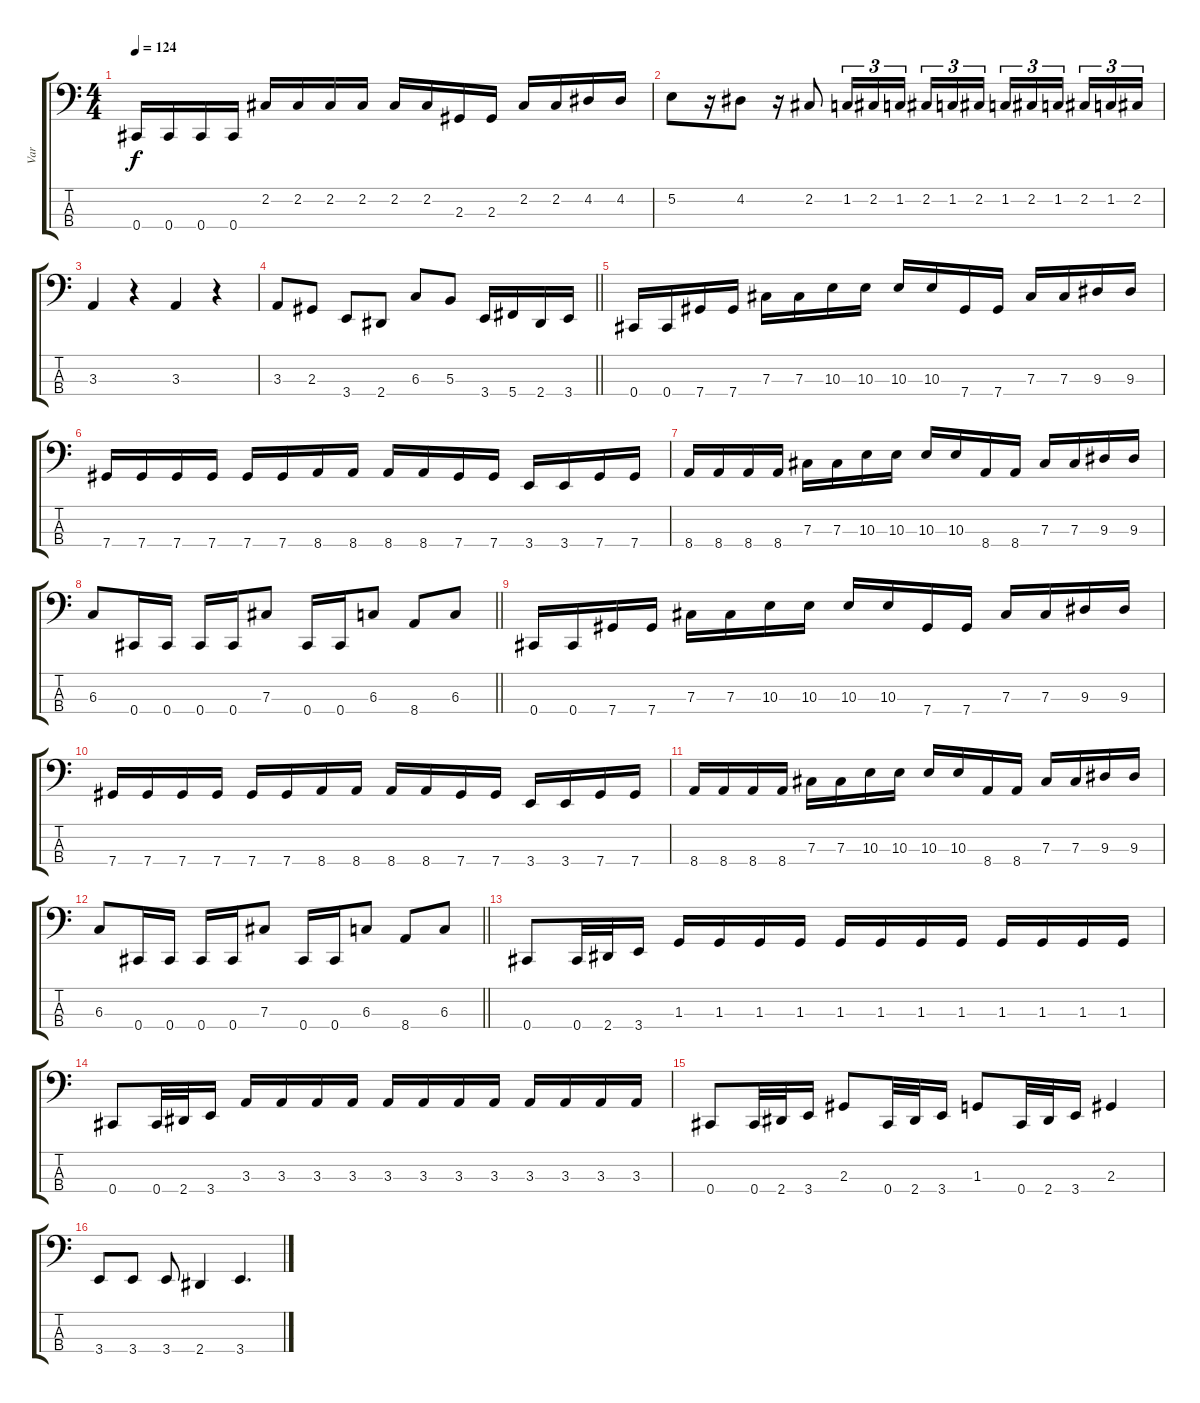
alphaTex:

\track ("Var" "Var") {instrument electricbasspick}
\staff {score tabs}
\tuning (E2 B1 Gb1 Db1) {hide}
\ts (4 4)
\tempo 124
\clef f4
\ks c
0.4.16{dy f} 0.4.16 0.4.16 0.4.16 2.2.16 2.2.16 2.2.16 2.2.16 2.2.16 2.2.16 2.3.16 2.3.16 2.2.16 2.2.16 4.2.16 4.2.16 |
5.2.8 r.16 4.2.8 r.16 2.2.8 1.2.16{tu (3 2)} 2.2.16{tu (3 2)} 1.2.16{tu (3 2) beam splitsecondary} 2.2.16{tu (3 2)} 1.2.16{tu (3 2)} 2.2.16{tu (3 2)} 1.2.16{tu (3 2)} 2.2.16{tu (3 2)} 1.2.16{tu (3 2) beam splitsecondary} 2.2.16{tu (3 2)} 1.2.16{tu (3 2)} 2.2.16{tu (3 2)} |
3.3.4 r.4 3.3.4 r.4 |
\barLineRight lightlight
3.3.8 2.3.8 3.4.8 2.4.8 6.3.8 5.3.8 3.4.16 5.4.16 2.4.16 3.4.16 |
0.4.16 0.4.16 7.4.16 7.4.16 7.3.16 7.3.16 10.3.16 10.3.16 10.3.16 10.3.16 7.4.16 7.4.16 7.3.16 7.3.16 9.3.16 9.3.16 |
7.4.16 7.4.16 7.4.16 7.4.16 7.4.16 7.4.16 8.4.16 8.4.16 8.4.16 8.4.16 7.4.16 7.4.16 3.4.16 3.4.16 7.4.16 7.4.16 |
8.4.16 8.4.16 8.4.16 8.4.16 7.3.16 7.3.16 10.3.16 10.3.16 10.3.16 10.3.16 8.4.16 8.4.16 7.3.16 7.3.16 9.3.16 9.3.16 |
\barLineRight lightlight
6.3.8 0.4.16 0.4.16 0.4.16 0.4.16 7.3.8 0.4.16 0.4.16 6.3.8 8.4.8 6.3.8 |
0.4.16 0.4.16 7.4.16 7.4.16 7.3.16 7.3.16 10.3.16 10.3.16 10.3.16 10.3.16 7.4.16 7.4.16 7.3.16 7.3.16 9.3.16 9.3.16 |
7.4.16 7.4.16 7.4.16 7.4.16 7.4.16 7.4.16 8.4.16 8.4.16 8.4.16 8.4.16 7.4.16 7.4.16 3.4.16 3.4.16 7.4.16 7.4.16 |
8.4.16 8.4.16 8.4.16 8.4.16 7.3.16 7.3.16 10.3.16 10.3.16 10.3.16 10.3.16 8.4.16 8.4.16 7.3.16 7.3.16 9.3.16 9.3.16 |
\barLineRight lightlight
6.3.8 0.4.16 0.4.16 0.4.16 0.4.16 7.3.8 0.4.16 0.4.16 6.3.8 8.4.8 6.3.8 |
0.4.8 0.4.32 2.4.32 3.4.16 1.3.16 1.3.16 1.3.16 1.3.16 1.3.16 1.3.16 1.3.16 1.3.16 1.3.16 1.3.16 1.3.16 1.3.16 |
0.4.8 0.4.32 2.4.32 3.4.16 3.3.16 3.3.16 3.3.16 3.3.16 3.3.16 3.3.16 3.3.16 3.3.16 3.3.16 3.3.16 3.3.16 3.3.16 |
0.4.8 0.4.32 2.4.32 3.4.16 2.3.8 0.4.32 2.4.32 3.4.16 1.3.8 0.4.32 2.4.32 3.4.16 2.3.4 |
3.4.8 3.4.8 3.4.8 2.4.4 3.4.4{d}
